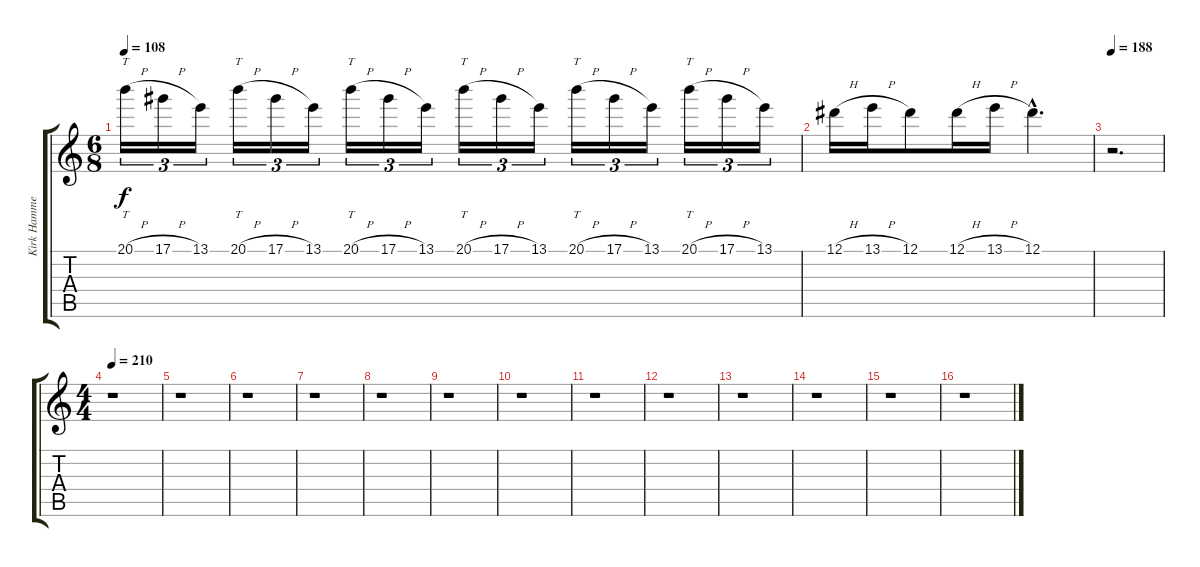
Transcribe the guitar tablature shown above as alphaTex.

\track ("Kirk Hammett (Clean Guitar)" "Kirk Hamme") {instrument electricguitarclean}
\staff {score tabs}
\tuning (Eb4 Bb3 Gb3 Db3 Ab2 Eb2) {hide}
\ts (6 8)
\tempo 108
\clef g2
\ks c
20.1{h}.16{tt tu (3 2) dy f} 17.1{h}.16{tu (3 2)} 13.1.16{tu (3 2)} 20.1{h}.16{tt tu (3 2)} 17.1{h}.16{tu (3 2)} 13.1.16{tu (3 2)} 20.1{h}.16{tt tu (3 2)} 17.1{h}.16{tu (3 2)} 13.1.16{tu (3 2)} 20.1{h}.16{tt tu (3 2)} 17.1{h}.16{tu (3 2)} 13.1.16{tu (3 2)} 20.1{h}.16{tt tu (3 2)} 17.1{h}.16{tu (3 2)} 13.1.16{tu (3 2)} 20.1{h}.16{tt tu (3 2)} 17.1{h}.16{tu (3 2)} 13.1.16{tu (3 2)} |
12.1{h}.16 13.1{h}.16 12.1.8 12.1{h}.16 13.1{h}.16 12.1{hac}.4{d} |
\tempo 188
r.2{d} |
\ts (4 4)
\tempo 210
r.1 |
r.1 |
r.1 |
r.1 |
r.1 |
r.1 |
r.1 |
r.1 |
r.1 |
r.1 |
r.1 |
r.1 |
r.1
